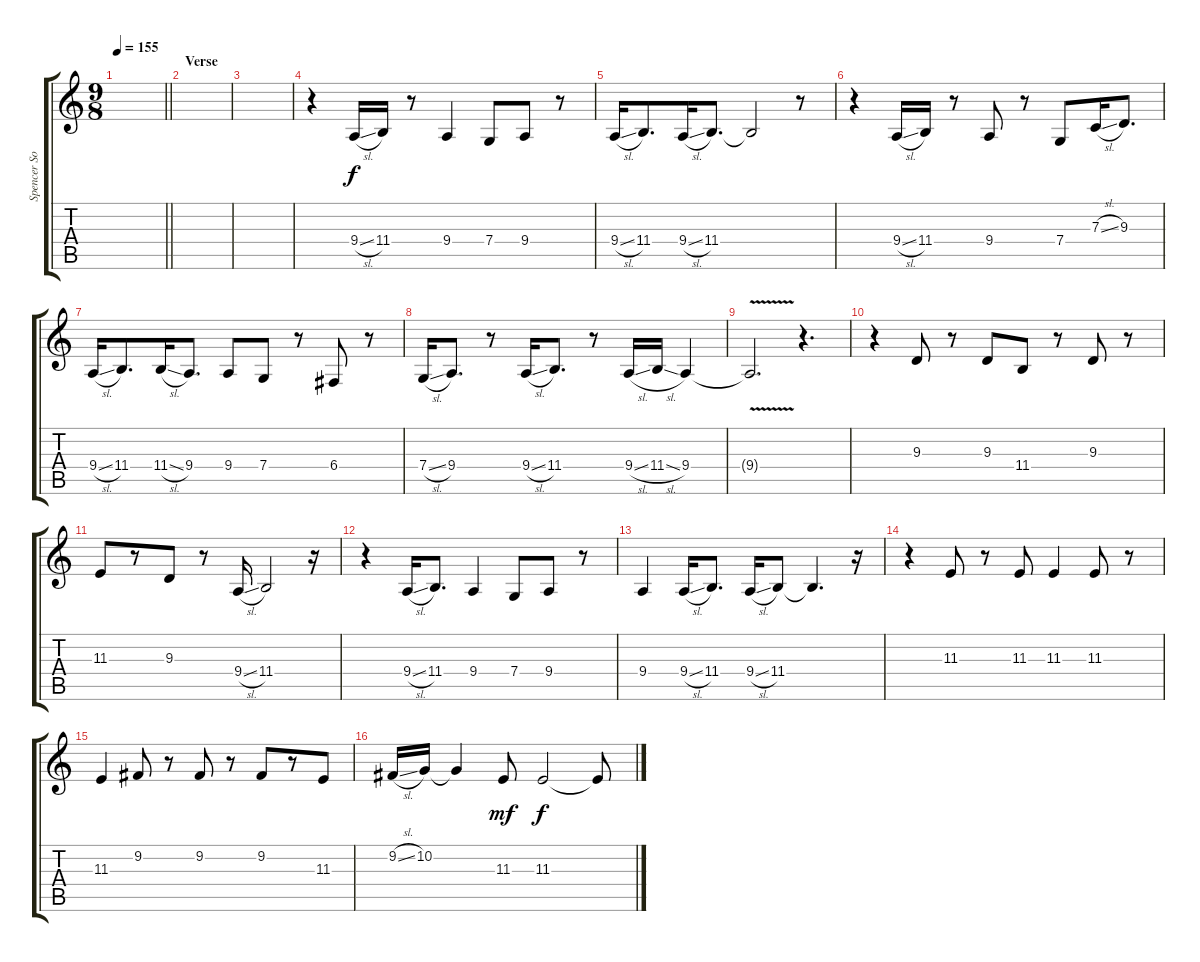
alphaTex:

\track ("Spencer Sotelo - Vocals" "Spencer So") {instrument flute}
\staff {score tabs}
\tuning (D4 A3 F3 C3 G2 C2) {hide}
\ts (9 8)
\tempo 155
\clef g2
\barLineRight lightlight
\ks c
|
\section ("" "Verse")
|
|
r.4 9.4{sl}.16 11.4.16 r.8 9.4.4 7.4.8 9.4.8 r.8 |
9.4{sl}.16 11.4.8{d} 9.4{sl}.16 11.4.8{d} 11.4{t}.2 r.8 |
r.4 9.4{sl}.16 11.4.16 r.8 9.4.8 r.8 7.4.8 7.3{sl}.16 9.3.8{d} |
9.4{sl}.16 11.4.8{d} 11.4{sl}.16 9.4.8{d} 9.4.8 7.4.8 r.8 6.4.8 r.8 |
7.4{sl}.16 9.4.8{d} r.8 9.4{sl}.16 11.4.8{d} r.8 9.4{sl}.16 11.4{sl}.16 9.4.4 |
9.4{v t}.2{d} r.4{d} |
r.4 9.3.8 r.8 9.3.8 11.4.8 r.8 9.3.8 r.8 |
11.3.8 r.8 9.3.8 r.8 9.4{sl}.16 11.4.2 r.16 |
r.4 9.4{sl}.16 11.4.8{d} 9.4.4 7.4.8 9.4.8 r.8 |
9.4.4 9.4{sl}.16 11.4.8{d} 9.4{sl}.16 11.4.8 11.4{t}.4{d} r.16 |
r.4 11.3.8 r.8 11.3.8 11.3.4 11.3.8 r.8 |
11.3.4 9.2.8 r.8 9.2.8 r.8 9.2.8 r.8 11.3.8 |
9.2{sl}.16 10.2.16 10.2{t}.4 11.3.8{dy mf} 11.3.2{dy f} 11.3{t}.8
